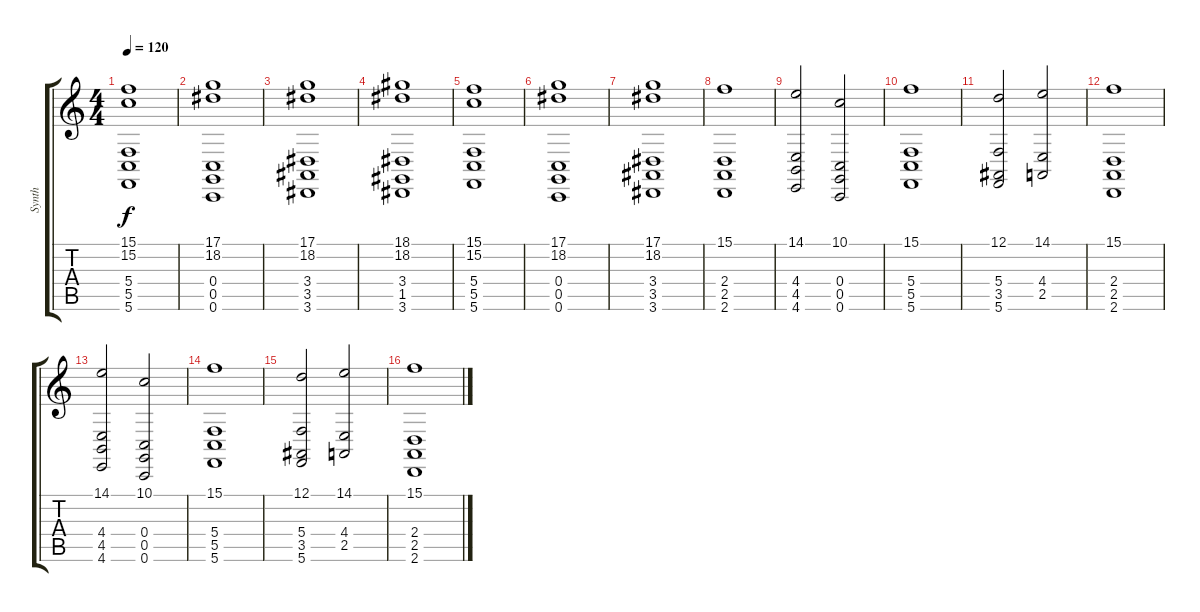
\track ("Synth" "Synth") {instrument stringensemble1}
\staff {score tabs}
\tuning (D4 A3 F3 C3 G2 C2) {hide}
\ts (4 4)
\tempo 120
\clef g2
\ks c
(15.1 15.2 5.4 5.5 5.6).1{dy f} |
(17.1 18.2 0.4 0.5 0.6).1 |
(17.1 18.2 3.4 3.5 3.6).1 |
(18.1 18.2 3.4 1.5 3.6).1 |
(15.1 15.2 5.4 5.5 5.6).1 |
(17.1 18.2 0.4 0.5 0.6).1 |
(17.1 18.2 3.4 3.5 3.6).1 |
(15.1 2.4 2.5 2.6).1 |
(14.1 4.4 4.5 4.6).2 (10.1 0.4 0.5 0.6).2 |
(15.1 5.4 5.5 5.6).1 |
(12.1 5.4 3.5 5.6).2 (14.1 4.4 2.5).2 |
(15.1 2.4 2.5 2.6).1 |
(14.1 4.4 4.5 4.6).2 (10.1 0.4 0.5 0.6).2 |
(15.1 5.4 5.5 5.6).1 |
(12.1 5.4 3.5 5.6).2 (14.1 4.4 2.5).2 |
(15.1 2.4 2.5 2.6).1
